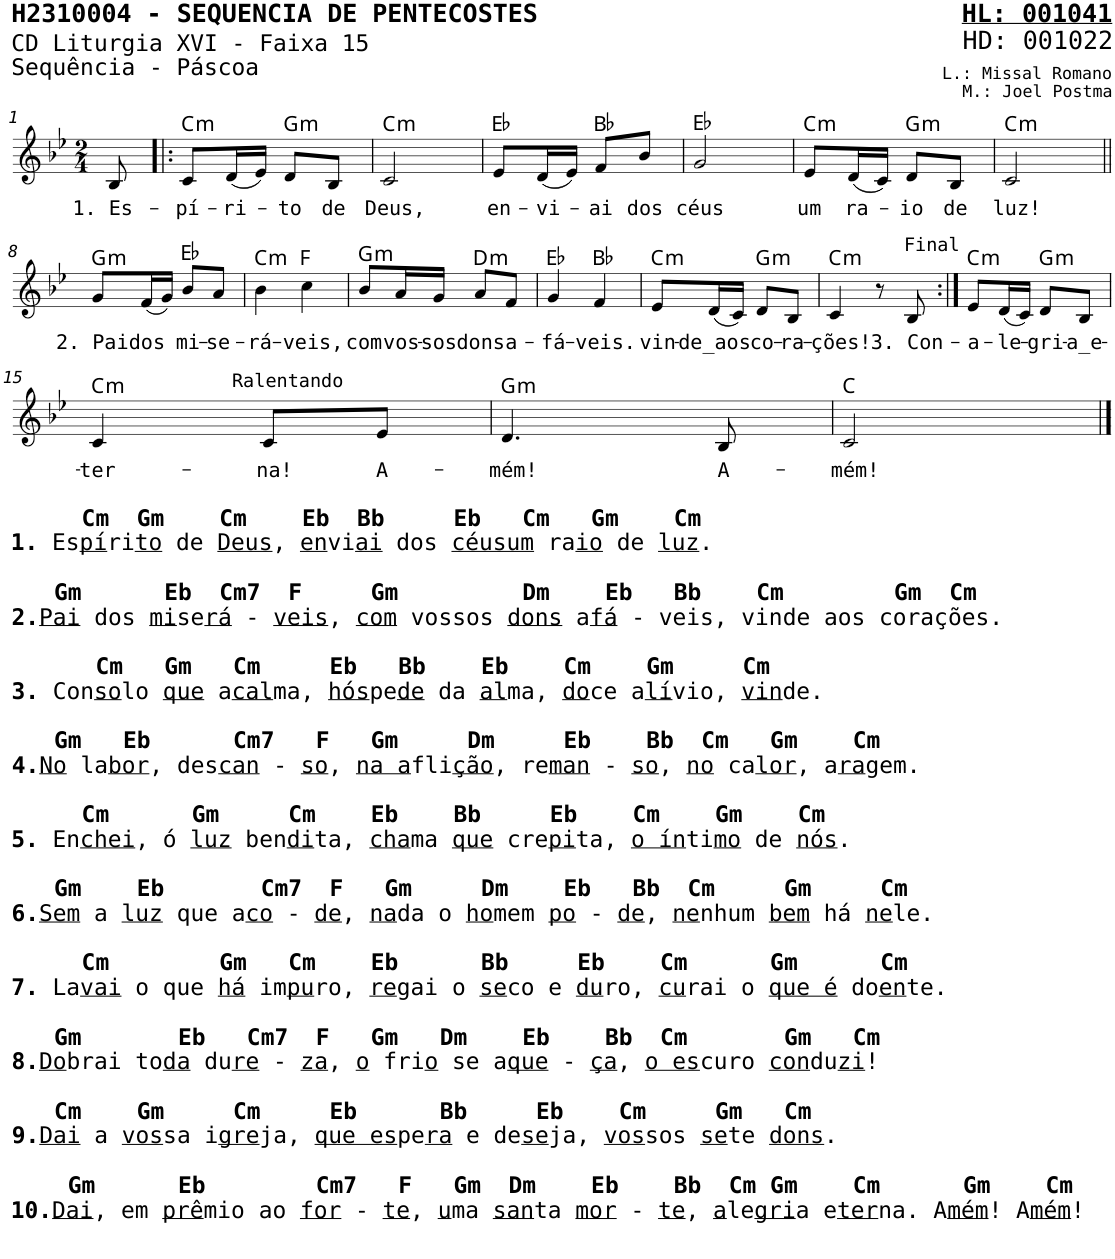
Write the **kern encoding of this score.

**kern	**text	**harte
*part1	*part1	*part1
*staff1	*staff1	*
*I"Voz	*	*
*I'V	*	*
*stria5	*	*
*clefG2	*	*
*k[b-e-]	*	*
*M2/4	*	*
=1	=1	=1
!	!LO:LY:b	!
8B-/	1. Es-	.
=2!|:	=2!|:	=2!|:
!	!LO:LY:b	!LO:H:kt=m
8c/L	-pí-	C:min
!	!LO:LY:b	!
(16d/L	-ri-	.
16e-/JJ)	.	.
!	!LO:LY:b	!LO:H:kt=m
8d/L	-to	G:min
!	!LO:LY:b	!
8B-/J	de	.
=3	=3	=3
!	!LO:LY:b	!LO:H:kt=m
2c/	Deus,	C:min
=4	=4	=4
!	!LO:LY:b	!
8e-/L	en-	Eb:maj
!	!LO:LY:b	!
(16d/L	-vi-	.
16e-/JJ)	.	.
!	!LO:LY:b	!
8f/L	-ai	Bb:maj
!	!LO:LY:b	!
8b-/J	dos	.
=5	=5	=5
!	!LO:LY:b	!
2g/	céus	Eb:maj
=6	=6	=6
!	!LO:LY:b	!LO:H:kt=m
8e-/L	um	C:min
!	!LO:LY:b	!
(16d/L	ra-	.
16c/JJ)	.	.
!	!LO:LY:b	!LO:H:kt=m
8d/L	-io	G:min
!	!LO:LY:b	!
8B-/J	de	.
=7	=7	=7
!	!LO:LY:b	!LO:H:kt=m
2c/	luz!	C:min
!!LO:LB:g=z
=8||	=8||	=8||
!	!LO:LY:b	!LO:H:kt=m
8g/L	2. Pai	G:min
!	!LO:LY:b	!
(16f/L	dos	.
16g/JJ)	.	.
!	!LO:LY:b	!
8b-/L	mi-	Eb:maj
!	!LO:LY:b	!
8a/J	-se-	.
=9	=9	=9
!	!LO:LY:b	!LO:H:kt=m
4b-\	-rá-	C:min
!	!LO:LY:b	!
4cc\	-veis,	F:maj
=10	=10	=10
!	!LO:LY:b	!LO:H:kt=m
8b-/L	com	G:min
!	!LO:LY:b	!
16a/L	vos-	.
!	!LO:LY:b	!
16g/JJ	-sos	.
!	!LO:LY:b	!LO:H:kt=m
8a/L	dons	D:min
!	!LO:LY:b	!
8f/J	a-	.
=11	=11	=11
!	!LO:LY:b	!
4g/	-fá-	Eb:maj
!	!LO:LY:b	!
4f/	-veis.	Bb:maj
=12	=12	=12
!	!LO:LY:b	!LO:H:kt=m
8e-/L	vin-	C:min
!	!LO:LY:b	!
(16d/L	-de_aos	.
16c/JJ)	.	.
!	!LO:LY:b	!LO:H:kt=m
8d/L	co-	G:min
!	!LO:LY:b	!
8B-/J	-ra-	.
=13	=13	=13
!	!LO:LY:b	!LO:H:kt=m
4c/	-ções!	C:min
8r	.	.
!	!LO:LY:b	!
8B-/	3. Con-	.
=14:|!	=14:|!	=14:|!
!LO:TX:a:t=Final	!	!
!	!LO:LY:b	!LO:H:kt=m
8e-/L	-a-	C:min
!	!LO:LY:b	!
(16d/L	-le-	.
16c/JJ)	.	.
!	!LO:LY:b	!LO:H:kt=m
8d/L	-gri-	G:min
!	!LO:LY:b	!
8B-/J	-a_e-	.
!!LO:LB:g=z
=15	=15	=15
!LO:TX:b:B:t=Cm  Gm    Cm    Eb  Bb &nbsp;   Eb &nbsp; Cm &nbsp; Gm &nbsp;  Cm	!	!
!LO:TX:b:t=1.	!	!
!LO:TX:b:t=Es	!	!
!LO:TX:b:t=pí	!	!
!LO:TX:b:t=ri	!	!
!LO:TX:b:t=to	!	!
!LO:TX:b:t=de	!	!
!LO:TX:b:t=Deus	!	!
!LO:TX:b:t=,	!	!
!LO:TX:b:t=en	!	!
!LO:TX:b:t=vi	!	!
!LO:TX:b:t=ai	!	!
!LO:TX:b:t=dos	!	!
!LO:TX:b:t=céusum	!	!
!LO:TX:b:t=ra	!	!
!LO:TX:b:t=io	!	!
!LO:TX:b:t=de	!	!
!LO:TX:b:t=luz	!	!
!LO:TX:b:t=.	!	!
!LO:TX:b:B:t=Gm &nbsp;    Eb  Cm7  F     Gm         Dm &nbsp;  Eb   Bb    Cm        Gm  Cm	!	!
!LO:TX:b:t=2.	!	!
!LO:TX:b:t=Pai	!	!
!LO:TX:b:t=dos	!	!
!LO:TX:b:t=mi	!	!
!LO:TX:b:t=se	!	!
!LO:TX:b:t=rá	!	!
!LO:TX:b:t=-	!	!
!LO:TX:b:t=veis	!	!
!LO:TX:b:t=,	!	!
!LO:TX:b:t=com	!	!
!LO:TX:b:t=vossos	!	!
!LO:TX:b:t=dons	!	!
!LO:TX:b:t=a	!	!
!LO:TX:b:t=fá	!	!
!LO:TX:b:t=- veis, vinde aos corações.	!	!
!LO:TX:b:B:t=Cm   Gm   Cm     Eb   Bb &nbsp;  Eb &nbsp;  Cm &nbsp;  Gm &nbsp;   Cm	!	!
!LO:TX:b:t=3.	!	!
!LO:TX:b:t=Con	!	!
!LO:TX:b:t=so	!	!
!LO:TX:b:t=lo	!	!
!LO:TX:b:t=que	!	!
!LO:TX:b:t=a	!	!
!LO:TX:b:t=cal	!	!
!LO:TX:b:t=ma,	!	!
!LO:TX:b:t=hós	!	!
!LO:TX:b:t=pe	!	!
!LO:TX:b:t=de	!	!
!LO:TX:b:t=da	!	!
!LO:TX:b:t=al	!	!
!LO:TX:b:t=ma,	!	!
!LO:TX:b:t=do	!	!
!LO:TX:b:t=ce a	!	!
!LO:TX:b:t=lí	!	!
!LO:TX:b:t=vio,	!	!
!LO:TX:b:t=vin	!	!
!LO:TX:b:t=de.	!	!
!LO:TX:b:B:t=Gm &nbsp; Eb      Cm7   F   Gm     Dm &nbsp;   Eb    Bb  Cm   Gm    Cm	!	!
!LO:TX:b:t=4.	!	!
!LO:TX:b:t=No	!	!
!LO:TX:b:t=la	!	!
!LO:TX:b:t=bor	!	!
!LO:TX:b:t=, des	!	!
!LO:TX:b:t=can	!	!
!LO:TX:b:t=-	!	!
!LO:TX:b:t=so	!	!
!LO:TX:b:t=,	!	!
!LO:TX:b:t=na a	!	!
!LO:TX:b:t=fli	!	!
!LO:TX:b:t=ção	!	!
!LO:TX:b:t=, re	!	!
!LO:TX:b:t=man	!	!
!LO:TX:b:t=-	!	!
!LO:TX:b:t=so	!	!
!LO:TX:b:t=,	!	!
!LO:TX:b:t=no	!	!
!LO:TX:b:t=ca	!	!
!LO:TX:b:t=lor	!	!
!LO:TX:b:t=, a	!	!
!LO:TX:b:t=ra	!	!
!LO:TX:b:t=gem.	!	!
!LO:TX:b:B:t=Cm      Gm     Cm    Eb    Bb &nbsp;   Eb &nbsp;  Cm &nbsp;  Gm &nbsp;  Cm	!	!
!LO:TX:b:t=5.	!	!
!LO:TX:b:t=En	!	!
!LO:TX:b:t=chei	!	!
!LO:TX:b:t=, ó	!	!
!LO:TX:b:t=luz	!	!
!LO:TX:b:t=ben	!	!
!LO:TX:b:t=di	!	!
!LO:TX:b:t=ta,	!	!
!LO:TX:b:t=cha	!	!
!LO:TX:b:t=ma	!	!
!LO:TX:b:t=que	!	!
!LO:TX:b:t=cre	!	!
!LO:TX:b:t=pi	!	!
!LO:TX:b:t=ta,	!	!
!LO:TX:b:t=o ín	!	!
!LO:TX:b:t=ti	!	!
!LO:TX:b:t=mo	!	!
!LO:TX:b:t=de	!	!
!LO:TX:b:t=nós	!	!
!LO:TX:b:t=.	!	!
!LO:TX:b:B:t=Gm &nbsp;  Eb       Cm7  F   Gm     Dm &nbsp;  Eb   Bb  Cm     Gm     Cm	!	!
!LO:TX:b:t=6.	!	!
!LO:TX:b:t=Sem	!	!
!LO:TX:b:t=a	!	!
!LO:TX:b:t=luz	!	!
!LO:TX:b:t=que a	!	!
!LO:TX:b:t=co	!	!
!LO:TX:b:t=-	!	!
!LO:TX:b:t=de	!	!
!LO:TX:b:t=,	!	!
!LO:TX:b:t=na	!	!
!LO:TX:b:t=da o	!	!
!LO:TX:b:t=ho	!	!
!LO:TX:b:t=mem	!	!
!LO:TX:b:t=po	!	!
!LO:TX:b:t=-	!	!
!LO:TX:b:t=de	!	!
!LO:TX:b:t=,	!	!
!LO:TX:b:t=ne	!	!
!LO:TX:b:t=nhum	!	!
!LO:TX:b:t=bem	!	!
!LO:TX:b:t=há	!	!
!LO:TX:b:t=ne	!	!
!LO:TX:b:t=le.	!	!
!LO:TX:b:B:t=Cm        Gm   Cm    Eb      Bb &nbsp;   Eb &nbsp;  Cm &nbsp;    Gm &nbsp;    Cm	!	!
!LO:TX:b:t=7.	!	!
!LO:TX:b:t=La	!	!
!LO:TX:b:t=vai	!	!
!LO:TX:b:t=o que	!	!
!LO:TX:b:t=há	!	!
!LO:TX:b:t=im	!	!
!LO:TX:b:t=pu	!	!
!LO:TX:b:t=ro,	!	!
!LO:TX:b:t=re	!	!
!LO:TX:b:t=gai o	!	!
!LO:TX:b:t=se	!	!
!LO:TX:b:t=co e	!	!
!LO:TX:b:t=du	!	!
!LO:TX:b:t=ro,	!	!
!LO:TX:b:t=cu	!	!
!LO:TX:b:t=rai o	!	!
!LO:TX:b:t=que é	!	!
!LO:TX:b:t=do	!	!
!LO:TX:b:t=en	!	!
!LO:TX:b:t=te.	!	!
!LO:TX:b:B:t=Gm &nbsp;     Eb   Cm7  F   Gm   Dm &nbsp;  Eb    Bb  Cm       Gm   Cm	!	!
!LO:TX:b:t=8.	!	!
!LO:TX:b:t=Do	!	!
!LO:TX:b:t=brai to	!	!
!LO:TX:b:t=da	!	!
!LO:TX:b:t=du	!	!
!LO:TX:b:t=re	!	!
!LO:TX:b:t=-	!	!
!LO:TX:b:t=za	!	!
!LO:TX:b:t=,	!	!
!LO:TX:b:t=o	!	!
!LO:TX:b:t=fri	!	!
!LO:TX:b:t=o	!	!
!LO:TX:b:t=se a	!	!
!LO:TX:b:t=que	!	!
!LO:TX:b:t=-	!	!
!LO:TX:b:t=ça	!	!
!LO:TX:b:t=,	!	!
!LO:TX:b:t=o es	!	!
!LO:TX:b:t=curo	!	!
!LO:TX:b:t=con	!	!
!LO:TX:b:t=du	!	!
!LO:TX:b:t=zi	!	!
!LO:TX:b:t=!	!	!
!LO:TX:b:B:t=Cm    Gm     Cm     Eb      Bb &nbsp;   Eb &nbsp;  Cm &nbsp;   Gm &nbsp; Cm	!	!
!LO:TX:b:t=9.	!	!
!LO:TX:b:t=Dai	!	!
!LO:TX:b:t=a	!	!
!LO:TX:b:t=vos	!	!
!LO:TX:b:t=sa i	!	!
!LO:TX:b:t=gre	!	!
!LO:TX:b:t=ja,	!	!
!LO:TX:b:t=que es	!	!
!LO:TX:b:t=pe	!	!
!LO:TX:b:t=ra	!	!
!LO:TX:b:t=e de	!	!
!LO:TX:b:t=se	!	!
!LO:TX:b:t=ja,	!	!
!LO:TX:b:t=vos	!	!
!LO:TX:b:t=sos	!	!
!LO:TX:b:t=se	!	!
!LO:TX:b:t=te	!	!
!LO:TX:b:t=dons	!	!
!LO:TX:b:t=.	!	!
!LO:TX:b:B:t=Gm &nbsp;    Eb        Cm7   F   Gm  Dm &nbsp;  Eb    Bb  Cm Gm    Cm      Gm    Cm	!	!
!LO:TX:b:t=10.	!	!
!LO:TX:b:t=Dai	!	!
!LO:TX:b:t=, em	!	!
!LO:TX:b:t=prê	!	!
!LO:TX:b:t=mio ao	!	!
!LO:TX:b:t=for	!	!
!LO:TX:b:t=-	!	!
!LO:TX:b:t=te	!	!
!LO:TX:b:t=,	!	!
!LO:TX:b:t=u	!	!
!LO:TX:b:t=ma	!	!
!LO:TX:b:t=san	!	!
!LO:TX:b:t=ta	!	!
!LO:TX:b:t=mor	!	!
!LO:TX:b:t=-	!	!
!LO:TX:b:t=te	!	!
!LO:TX:b:t=,	!	!
!LO:TX:b:t=a	!	!
!LO:TX:b:t=le	!	!
!LO:TX:b:t=gri	!	!
!LO:TX:b:t=a e	!	!
!LO:TX:b:t=ter	!	!
!LO:TX:b:t=na. A	!	!
!LO:TX:b:t=mém	!	!
!LO:TX:b:t=! A	!	!
!LO:TX:b:t=mém	!	!
!LO:TX:b:t=!	!	!
!LO:TX:a:t=Ralentando	!	!
!	!LO:LY:b	!LO:H:kt=m
4c/	-ter-	C:min
!	!LO:LY:b	!
8c/L	-na!	.
!	!LO:LY:b	!
8e-/J	A-	.
=16	=16	=16
!	!LO:LY:b	!LO:H:kt=m
4.d/	-mém!	G:min
!	!LO:LY:b	!
8B-/	A-	.
=17	=17	=17
!	!LO:LY:b	!
2c/	-mém!	C:maj
==	==	==
*-	*-	*-
